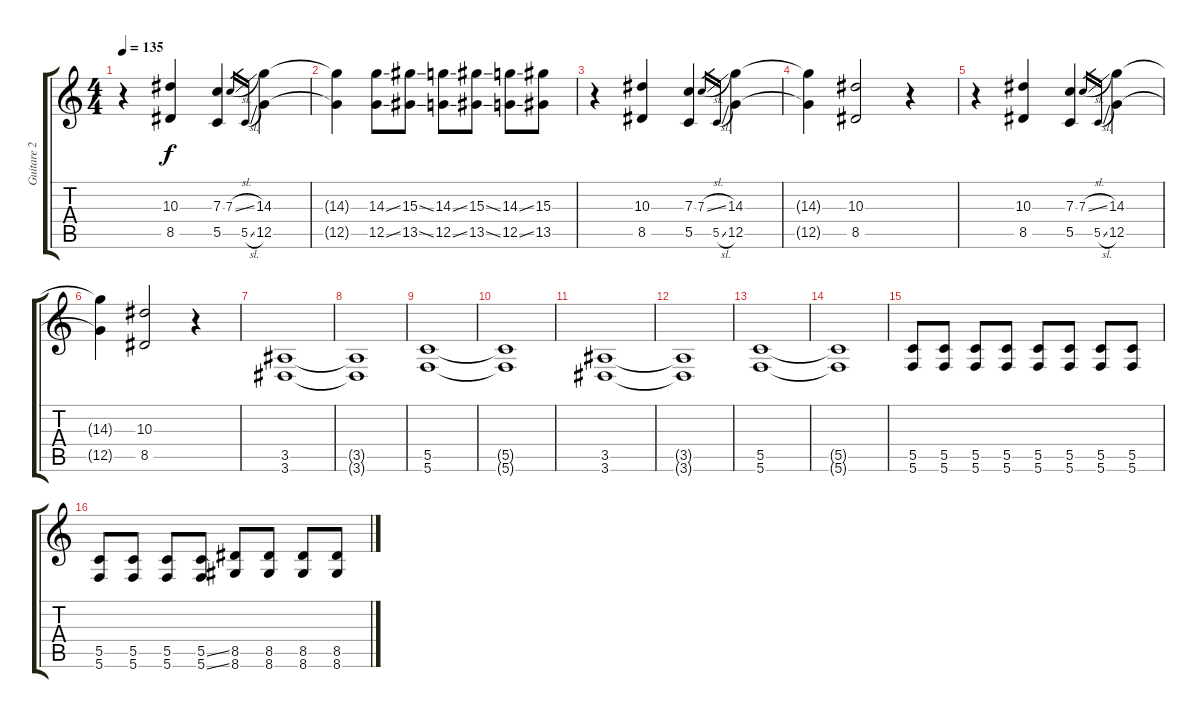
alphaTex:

\track ("Guitare 2" "Guitare 2") {instrument distortionguitar}
\staff {score tabs}
\tuning (D4 A3 F3 C3 G2 C2) {hide}
\ts (4 4)
\tempo 135
\clef g2
\ks c
r.4{dy f} (10.3 8.5).4 (7.3 5.5).4 7.3{sl}.16{gr} 5.5{sl}.16{gr} (14.3 12.5).4 |
(14.3{t} 12.5{t}).4 (14.3{ss} 12.5{ss}).8 (15.3{ss} 13.5{ss}).8 (14.3{ss} 12.5{ss}).8 (15.3{ss} 13.5{ss}).8 (14.3{ss} 12.5{ss}).8 (15.3 13.5).8 |
r.4 (10.3 8.5).4 (7.3 5.5).4 7.3{sl}.16{gr} 5.5{sl}.16{gr} (14.3 12.5).4 |
(14.3{t} 12.5{t}).4 (10.3 8.5).2 r.4 |
r.4 (10.3 8.5).4 (7.3 5.5).4 7.3{sl}.16{gr} 5.5{sl}.16{gr} (14.3 12.5).4 |
(14.3{t} 12.5{t}).4 (10.3 8.5).2 r.4 |
(3.5 3.6).1 |
(3.5{t} 3.6{t}).1 |
(5.5 5.6).1 |
(5.5{t} 5.6{t}).1 |
(3.5 3.6).1 |
(3.5{t} 3.6{t}).1 |
(5.5 5.6).1 |
(5.5{t} 5.6{t}).1 |
(5.5 5.6).8 (5.5 5.6).8 (5.5 5.6).8 (5.5 5.6).8 (5.5 5.6).8 (5.5 5.6).8 (5.5 5.6).8 (5.5 5.6).8 |
(5.5 5.6).8 (5.5 5.6).8 (5.5 5.6).8 (5.5{ss} 5.6{ss}).8 (8.5 8.6).8 (8.5 8.6).8 (8.5 8.6).8 (8.5 8.6).8
